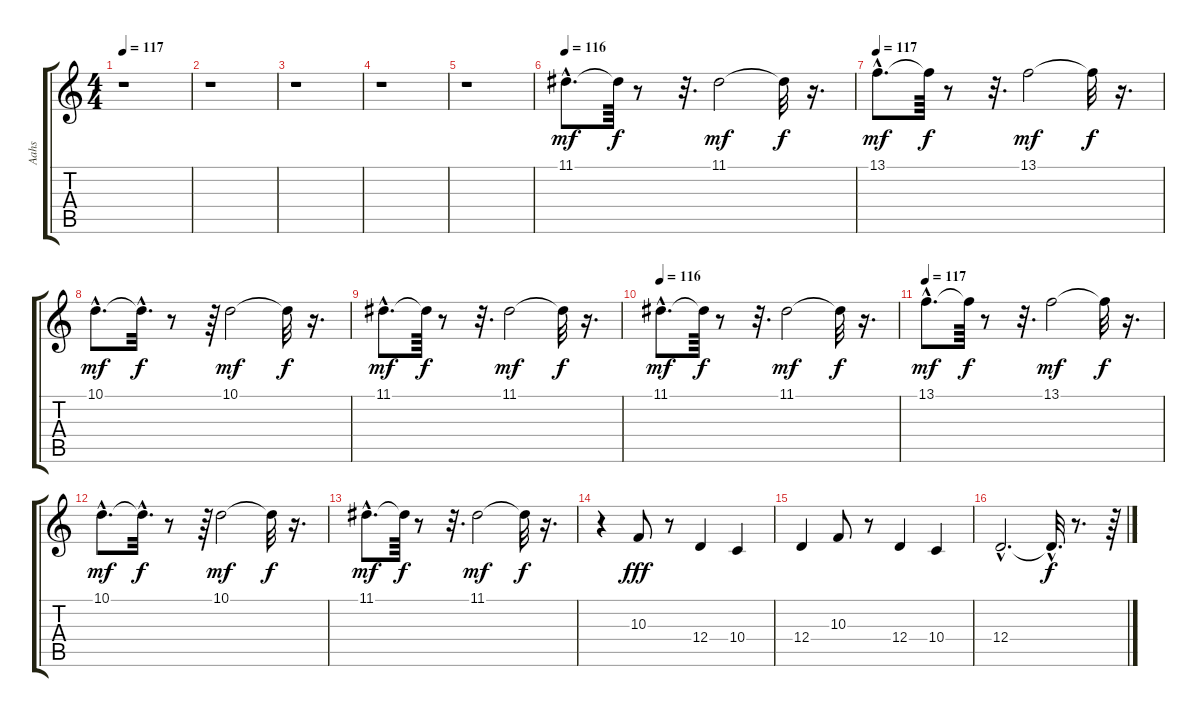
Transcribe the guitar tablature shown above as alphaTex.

\track ("Aahs" "Aahs") {instrument choiraahs}
\staff {score tabs}
\tuning (E4 B3 G3 D3 A2 E2) {hide}
\ts (4 4)
\tempo 117
\clef g2
\ks c
r.1{dy mf} |
r.1 |
r.1 |
r.1 |
r.1 |
\tempo 116
11.1{hac}.8{d} 11.1{t}.64{dy f} r.8 r.32{d} 11.1.2{dy mf} 11.1{t}.32{dy f} r.16{d} |
\tempo 117
13.1{hac}.8{d dy mf} 13.1{t}.64{dy f} r.8 r.32{d} 13.1.2{dy mf} 13.1{t}.32{dy f} r.16{d} |
10.1{hac}.8{d dy mf} 10.1{hac t}.32{d dy f} r.8 r.64 10.1.2{dy mf} 10.1{t}.32{dy f} r.16{d} |
11.1{hac}.8{d dy mf} 11.1{t}.64{dy f} r.8 r.32{d} 11.1.2{dy mf} 11.1{t}.32{dy f} r.16{d} |
\tempo 116
11.1{hac}.8{d dy mf} 11.1{t}.64{dy f} r.8 r.32{d} 11.1.2{dy mf} 11.1{t}.32{dy f} r.16{d} |
\tempo 117
13.1{hac}.8{d dy mf} 13.1{t}.64{dy f} r.8 r.32{d} 13.1.2{dy mf} 13.1{t}.32{dy f} r.16{d} |
10.1{hac}.8{d dy mf} 10.1{hac t}.32{d dy f} r.8 r.64 10.1.2{dy mf} 10.1{t}.32{dy f} r.16{d} |
11.1{hac}.8{d dy mf} 11.1{t}.64{dy f} r.8 r.32{d} 11.1.2{dy mf} 11.1{t}.32{dy f} r.16{d} |
r.4 10.3.8{dy fff} r.8 12.4.4 10.4.4 |
12.4.4 10.3.8 r.8 12.4.4 10.4.4 |
12.4{hac}.2{d} 12.4{hac t}.32{d dy f} r.8{d} r.64
